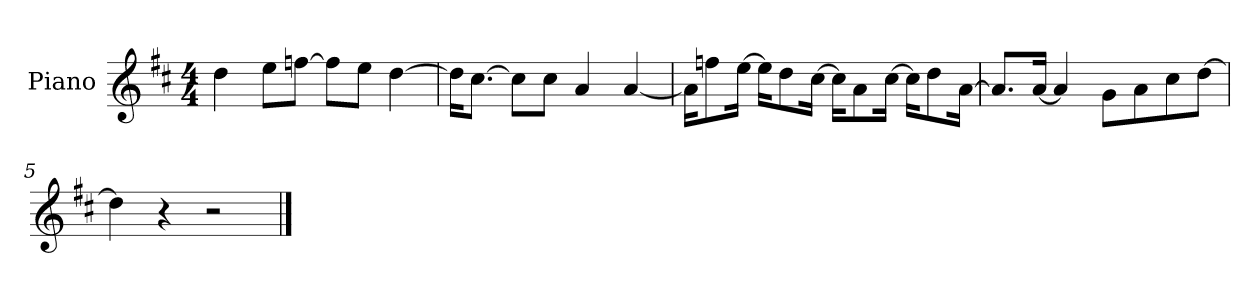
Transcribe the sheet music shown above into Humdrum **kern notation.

**kern
*part1
*staff1
*I"Piano
*I'P-no
*clefG2
*k[f#c#]
*M4/4
*MM90
=1
4dd\
8ee\L
[8ffn\J
8ff\L]
8ee\J
[4dd\
=2
16dd\KL]
[8.cc#\J
8cc#\L]
8cc#\J
4a/
[4a/
=3
16a\KL]
8ffn\
[16ee\Jk
16ee\KL]
8dd\
[16cc#\Jk
16cc#\KL]
8a\
[16cc#\Jk
16cc#\KL]
8dd\
[16a\Jk
=4
8.a/L]
[16a/Jk
4a/]
8g\L
8a\
8cc#\
[8dd\J
=5
4dd\]
4r
2r
==
*-
